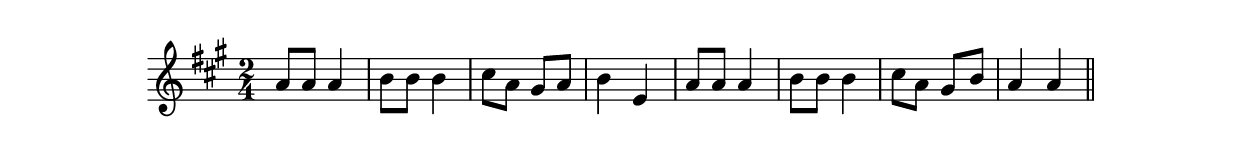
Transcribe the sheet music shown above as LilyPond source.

\version "2.19.49"
%{\header {
  title = "Our Baby (France)"
  composer = "anonymous"
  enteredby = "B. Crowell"
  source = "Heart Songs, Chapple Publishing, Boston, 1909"
}%}
\score{{\key a \major
\time 2/4
%{\tempo 4=100
%}\relative c'' {
  a8 a a4 | b8 b b4 | cis8 a gis a | b4 e, |
  a8 a a4 | b8 b b4 | cis8 a gis b | a4 a
  \bar "||"
}

}}